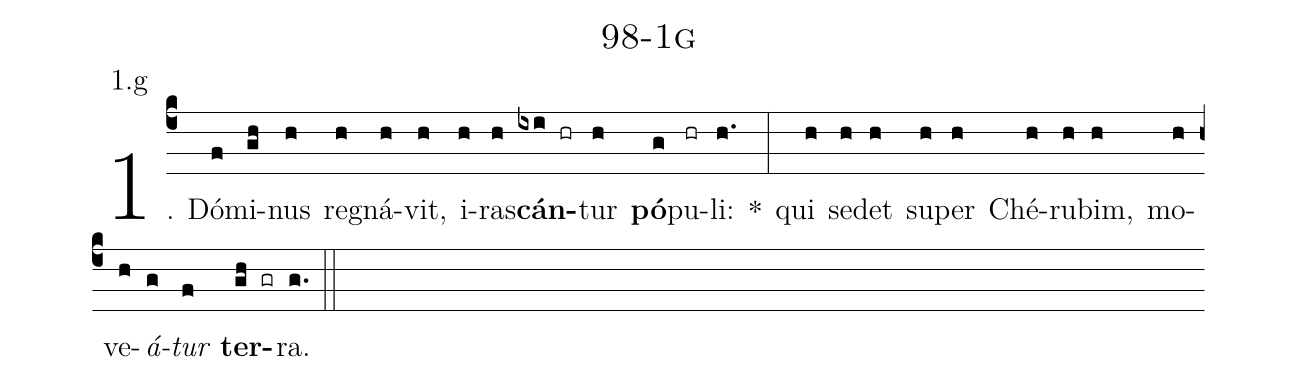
name: 98-1g;
annotation: 1.g;
%%
(c4)1. Dó(f)mi(gh)nus(h) re(h)gná(h)vit,(h) i(h)ras(h)<b>cán</b>(ixi hr)tur(h) <b>pó</b>(g)pu(hr)li:(h.) *(:) qui(h) se(h)det(h) su(h)per(h) Ché(h)ru(h)bim,(h) mo(h)ve(h)<i>á</i>(g)<i>tur</i>(f) <b>ter</b>(gh gr)ra.(g.) (::)
